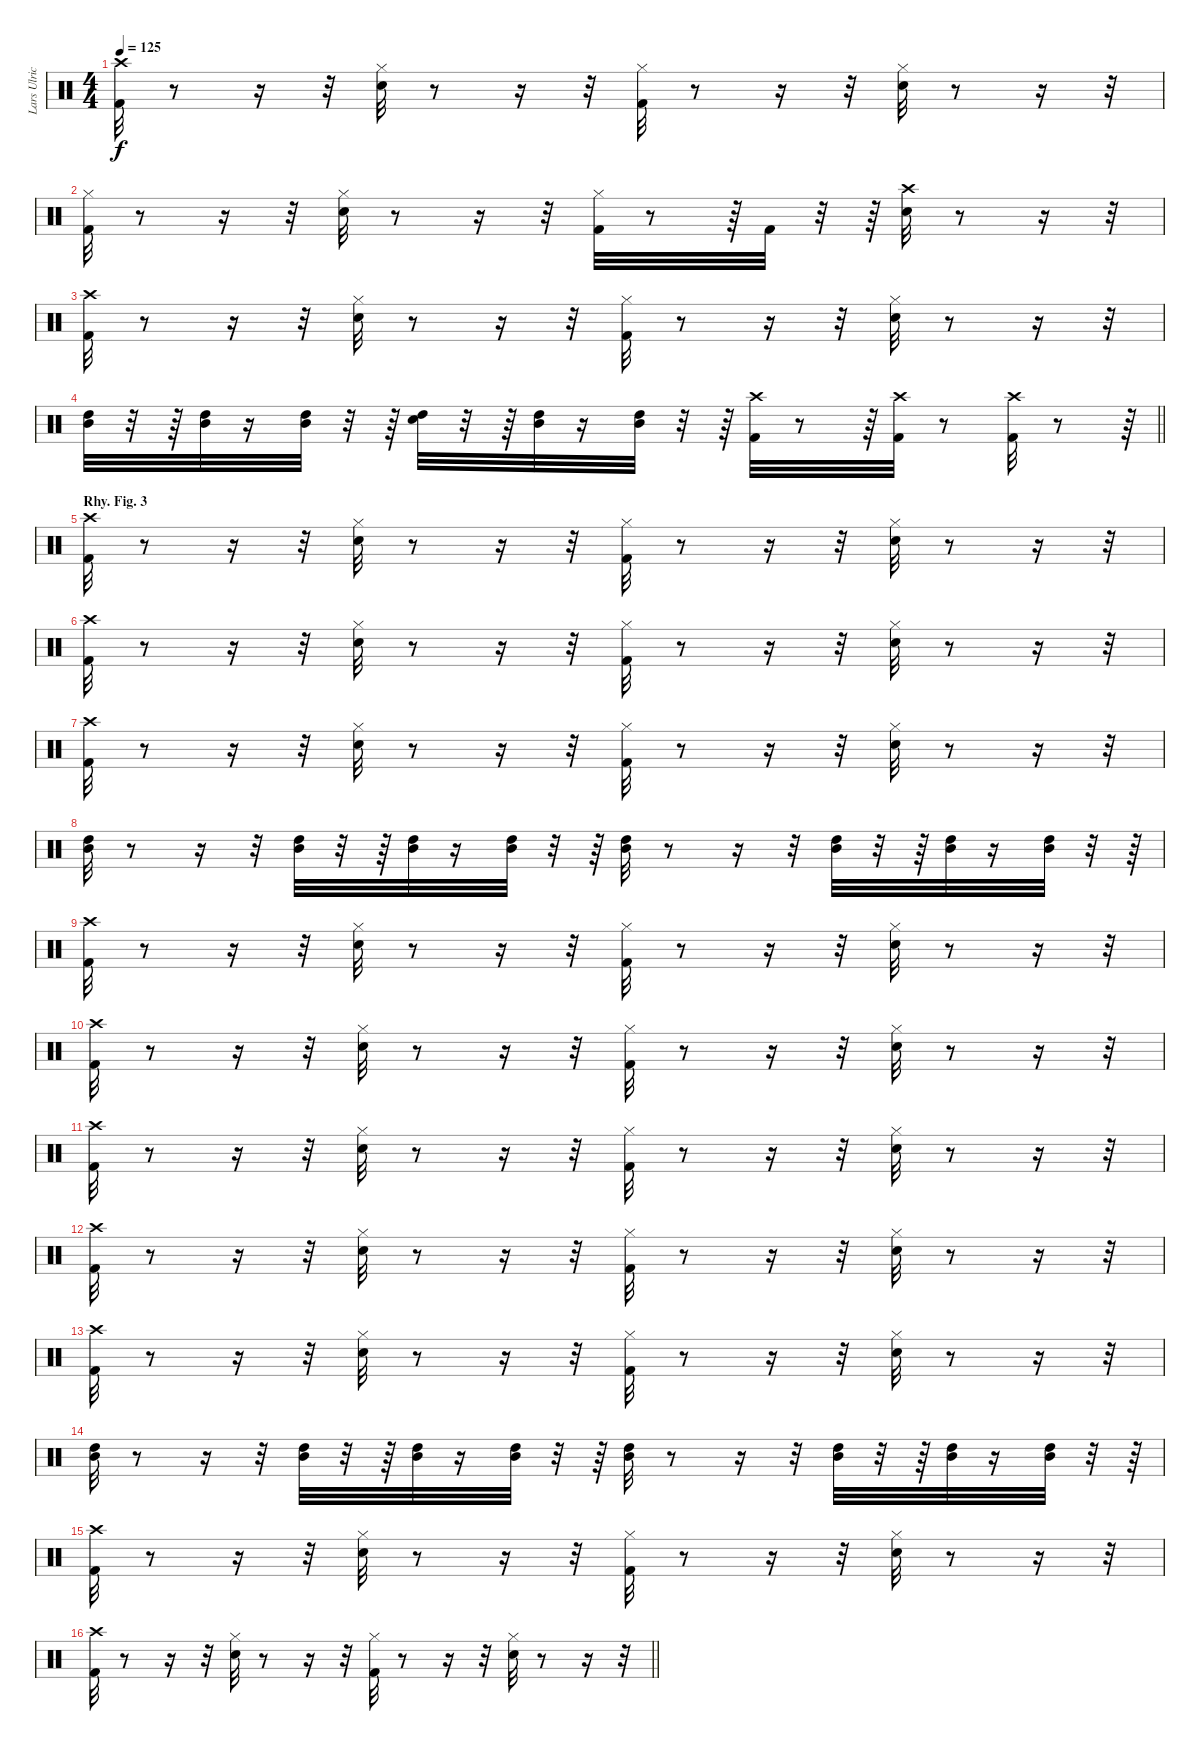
\track ("Lars Ulrich (Drums)" "Lars Ulric") {instrument percussion}
\staff {score}
\articulation defaults
\ts (4 4)
\tempo 125
\clef neutral
\ks c
("Kick (hit) 2" "Crash high (hit)").32{dy f} r.8 r.16 r.32 ("Snare (hit) 2" "Hi-Hat (closed)").32 r.8 r.16 r.32 ("Kick (hit) 2" "Hi-Hat (closed)").32 r.8 r.16 r.32 ("Snare (hit) 2" "Hi-Hat (closed)").32 r.8 r.16 r.32 |
("Kick (hit) 2" "Hi-Hat (closed)").32 r.8 r.16 r.32 ("Snare (hit) 2" "Hi-Hat (closed)").32 r.8 r.16 r.32 ("Kick (hit) 2" "Hi-Hat (closed)").32 r.8 r.64 "Kick (hit) 2".32 r.32 r.64 ("Snare (hit) 2" "Crash high (hit)").32 r.8 r.16 r.32 |
("Crash high (hit)" "Kick (hit) 2").32 r.8 r.16 r.32 ("Snare (hit) 2" "Hi-Hat (closed)").32 r.8 r.16 r.32 ("Hi-Hat (closed)" "Kick (hit) 2").32 r.8 r.16 r.32 ("Snare (hit) 2" "Hi-Hat (closed)").32 r.8 r.16 r.32 |
\barLineRight lightlight
("High Tom (hit)" "Mid Tom (hit)").32 r.32 r.64 ("High Tom (hit)" "Mid Tom (hit)").32 r.16 ("High Tom (hit)" "Mid Tom (hit)").32 r.32 r.64 ("Snare (hit) 2" "High Tom (hit)").32 r.32 r.64 ("High Tom (hit)" "Mid Tom (hit)").32 r.16 ("High Tom (hit)" "Mid Tom (hit)").32 r.32 r.64 ("Kick (hit) 2" "Crash high (hit)").32 r.8 r.64 ("Kick (hit) 2" "Crash high (hit)").32 r.8 ("Kick (hit) 2" "Crash high (hit)").32 r.8 r.64 |
\section ("" "Rhy. Fig. 3")
("Kick (hit) 2" "Crash high (hit)").32 r.8 r.16 r.32 ("Snare (hit) 2" "Hi-Hat (closed)").32 r.8 r.16 r.32 ("Kick (hit) 2" "Hi-Hat (closed)").32 r.8 r.16 r.32 ("Snare (hit) 2" "Hi-Hat (closed)").32 r.8 r.16 r.32 |
("Kick (hit) 2" "Crash high (hit)").32 r.8 r.16 r.32 ("Snare (hit) 2" "Hi-Hat (closed)").32 r.8 r.16 r.32 ("Kick (hit) 2" "Hi-Hat (closed)").32 r.8 r.16 r.32 ("Snare (hit) 2" "Hi-Hat (closed)").32 r.8 r.16 r.32 |
("Kick (hit) 2" "Crash high (hit)").32 r.8 r.16 r.32 ("Snare (hit) 2" "Hi-Hat (closed)").32 r.8 r.16 r.32 ("Kick (hit) 2" "Hi-Hat (closed)").32 r.8 r.16 r.32 ("Snare (hit) 2" "Hi-Hat (closed)").32 r.8 r.16 r.32 |
("Mid Tom (hit)" "High Tom (hit)").32 r.8 r.16 r.32 ("Mid Tom (hit)" "High Tom (hit)").32 r.32 r.64 ("High Tom (hit)" "Mid Tom (hit)").32 r.16 ("Mid Tom (hit)" "High Tom (hit)").32 r.32 r.64 ("Mid Tom (hit)" "High Tom (hit)").32 r.8 r.16 r.32 ("Mid Tom (hit)" "High Tom (hit)").32 r.32 r.64 ("High Tom (hit)" "Mid Tom (hit)").32 r.16 ("Mid Tom (hit)" "High Tom (hit)").32 r.32 r.64 |
("Crash high (hit)" "Kick (hit) 2").32 r.8 r.16 r.32 ("Hi-Hat (closed)" "Snare (hit) 2").32 r.8 r.16 r.32 ("Hi-Hat (closed)" "Kick (hit) 2").32 r.8 r.16 r.32 ("Hi-Hat (closed)" "Snare (hit) 2").32 r.8 r.16 r.32 |
("Kick (hit) 2" "Crash high (hit)").32 r.8 r.16 r.32 ("Snare (hit) 2" "Hi-Hat (closed)").32 r.8 r.16 r.32 ("Kick (hit) 2" "Hi-Hat (closed)").32 r.8 r.16 r.32 ("Snare (hit) 2" "Hi-Hat (closed)").32 r.8 r.16 r.32 |
("Kick (hit) 2" "Crash high (hit)").32 r.8 r.16 r.32 ("Snare (hit) 2" "Hi-Hat (closed)").32 r.8 r.16 r.32 ("Kick (hit) 2" "Hi-Hat (closed)").32 r.8 r.16 r.32 ("Snare (hit) 2" "Hi-Hat (closed)").32 r.8 r.16 r.32 |
("Kick (hit) 2" "Crash high (hit)").32 r.8 r.16 r.32 ("Snare (hit) 2" "Hi-Hat (closed)").32 r.8 r.16 r.32 ("Kick (hit) 2" "Hi-Hat (closed)").32 r.8 r.16 r.32 ("Snare (hit) 2" "Hi-Hat (closed)").32 r.8 r.16 r.32 |
("Kick (hit) 2" "Crash high (hit)").32 r.8 r.16 r.32 ("Snare (hit) 2" "Hi-Hat (closed)").32 r.8 r.16 r.32 ("Kick (hit) 2" "Hi-Hat (closed)").32 r.8 r.16 r.32 ("Snare (hit) 2" "Hi-Hat (closed)").32 r.8 r.16 r.32 |
("Mid Tom (hit)" "High Tom (hit)").32 r.8 r.16 r.32 ("Mid Tom (hit)" "High Tom (hit)").32 r.32 r.64 ("High Tom (hit)" "Mid Tom (hit)").32 r.16 ("Mid Tom (hit)" "High Tom (hit)").32 r.32 r.64 ("Mid Tom (hit)" "High Tom (hit)").32 r.8 r.16 r.32 ("Mid Tom (hit)" "High Tom (hit)").32 r.32 r.64 ("High Tom (hit)" "Mid Tom (hit)").32 r.16 ("Mid Tom (hit)" "High Tom (hit)").32 r.32 r.64 |
("Crash high (hit)" "Kick (hit) 2").32 r.8 r.16 r.32 ("Hi-Hat (closed)" "Snare (hit) 2").32 r.8 r.16 r.32 ("Hi-Hat (closed)" "Kick (hit) 2").32 r.8 r.16 r.32 ("Hi-Hat (closed)" "Snare (hit) 2").32 r.8 r.16 r.32 |
\barLineRight lightlight
("Kick (hit) 2" "Crash high (hit)").32 r.8 r.16 r.32 ("Snare (hit) 2" "Hi-Hat (closed)").32 r.8 r.16 r.32 ("Kick (hit) 2" "Hi-Hat (closed)").32 r.8 r.16 r.32 ("Snare (hit) 2" "Hi-Hat (closed)").32 r.8 r.16 r.32
